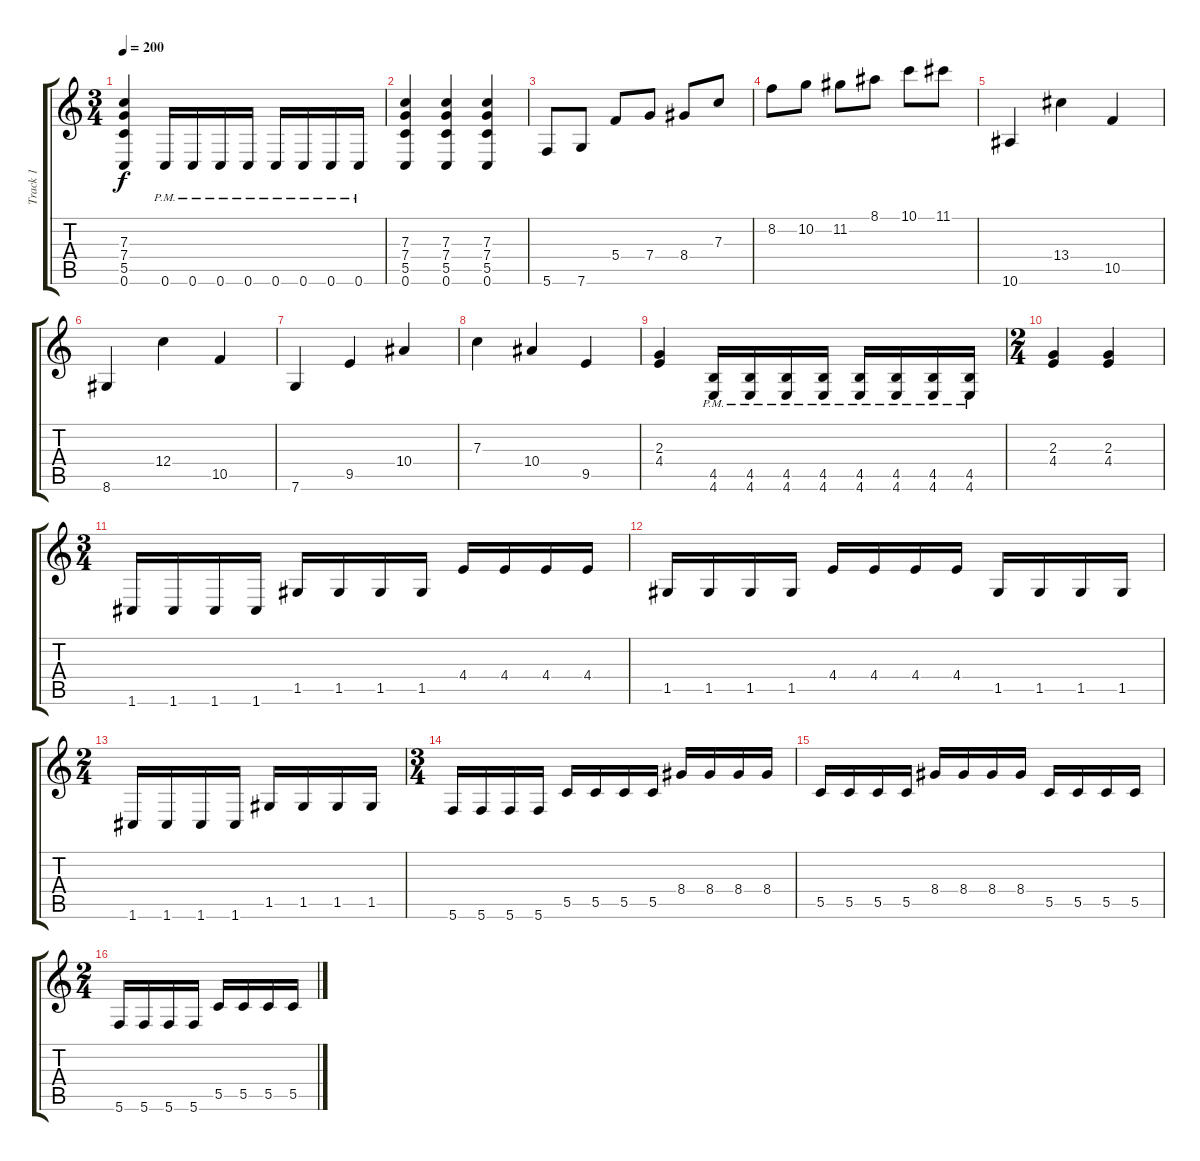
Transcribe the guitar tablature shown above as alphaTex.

\track ("Track 1" "Track 1") {instrument distortionguitar}
\staff {score tabs}
\tuning (D4 A3 F3 C3 G2 C2) {hide}
\ts (3 4)
\tempo 200
\clef g2
\ks c
(7.3 7.4 5.5 0.6).4{dy f} 0.6{pm}.16 0.6{pm}.16 0.6{pm}.16 0.6{pm}.16 0.6{pm}.16 0.6{pm}.16 0.6{pm}.16 0.6{pm}.16 |
(7.3 7.4 5.5 0.6).4 (7.3 7.4 5.5 0.6).4 (7.3 7.4 5.5 0.6).4 |
5.6.8 7.6.8 5.4.8 7.4.8 8.4.8 7.3.8 |
8.2.8 10.2.8 11.2.8 8.1.8 10.1.8 11.1.8 |
10.6.4 13.4.4 10.5.4 |
8.6.4 12.4.4 10.5.4 |
7.6.4 9.5.4 10.4.4 |
7.3.4 10.4.4 9.5.4 |
(2.3 4.4).4 (4.5{pm} 4.6{pm}).16 (4.5{pm} 4.6{pm}).16 (4.5{pm} 4.6{pm}).16 (4.5{pm} 4.6{pm}).16 (4.5{pm} 4.6{pm}).16 (4.5{pm} 4.6{pm}).16 (4.5{pm} 4.6{pm}).16 (4.5{pm} 4.6{pm}).16 |
\ts (2 4)
(2.3 4.4).4 (2.3 4.4).4 |
\ts (3 4)
1.6.16 1.6.16 1.6.16 1.6.16 1.5.16 1.5.16 1.5.16 1.5.16 4.4.16 4.4.16 4.4.16 4.4.16 |
1.5.16 1.5.16 1.5.16 1.5.16 4.4.16 4.4.16 4.4.16 4.4.16 1.5.16 1.5.16 1.5.16 1.5.16 |
\ts (2 4)
1.6.16 1.6.16 1.6.16 1.6.16 1.5.16 1.5.16 1.5.16 1.5.16 |
\ts (3 4)
5.6.16 5.6.16 5.6.16 5.6.16 5.5.16 5.5.16 5.5.16 5.5.16 8.4.16 8.4.16 8.4.16 8.4.16 |
5.5.16 5.5.16 5.5.16 5.5.16 8.4.16 8.4.16 8.4.16 8.4.16 5.5.16 5.5.16 5.5.16 5.5.16 |
\ts (2 4)
5.6.16 5.6.16 5.6.16 5.6.16 5.5.16 5.5.16 5.5.16 5.5.16
